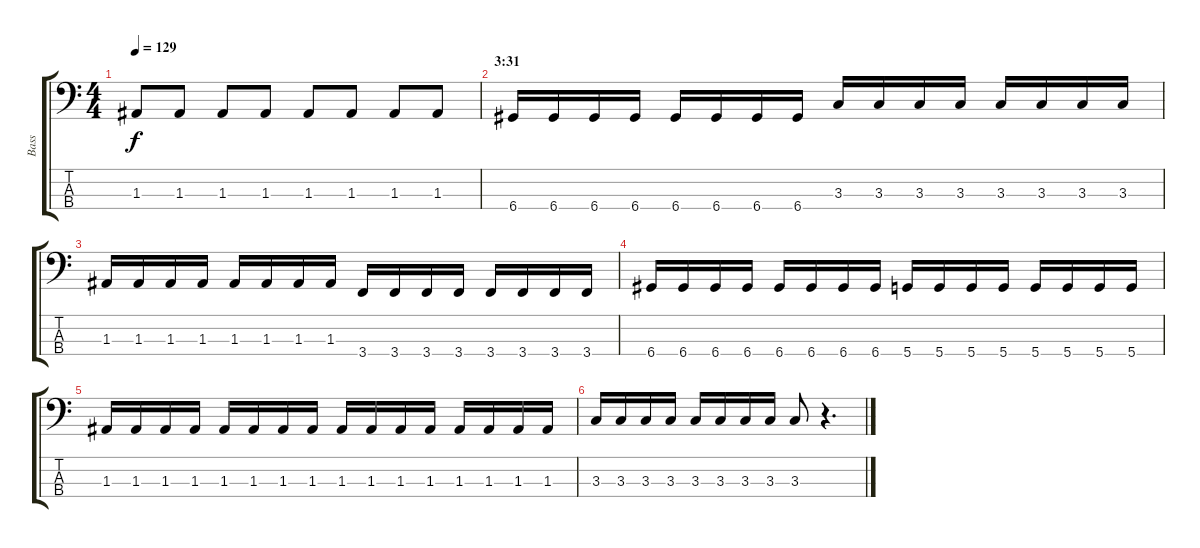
\track ("Bass" "Bass") {instrument electricbasspick}
\staff {score tabs}
\tuning (G2 D2 A1 D1) {hide}
\ts (4 4)
\tempo 129
\clef f4
\ks c
1.3.8{dy f} 1.3.8 1.3.8 1.3.8 1.3.8 1.3.8 1.3.8 1.3.8 |
\section ("" "3:31")
6.4.16 6.4.16 6.4.16 6.4.16 6.4.16 6.4.16 6.4.16 6.4.16 3.3.16 3.3.16 3.3.16 3.3.16 3.3.16 3.3.16 3.3.16 3.3.16 |
1.3.16 1.3.16 1.3.16 1.3.16 1.3.16 1.3.16 1.3.16 1.3.16 3.4.16 3.4.16 3.4.16 3.4.16 3.4.16 3.4.16 3.4.16 3.4.16 |
6.4.16 6.4.16 6.4.16 6.4.16 6.4.16 6.4.16 6.4.16 6.4.16 5.4.16 5.4.16 5.4.16 5.4.16 5.4.16 5.4.16 5.4.16 5.4.16 |
1.3.16 1.3.16 1.3.16 1.3.16 1.3.16 1.3.16 1.3.16 1.3.16 1.3.16 1.3.16 1.3.16 1.3.16 1.3.16 1.3.16 1.3.16 1.3.16 |
3.3.16 3.3.16 3.3.16 3.3.16 3.3.16 3.3.16 3.3.16 3.3.16 3.3.8 r.4{d}
